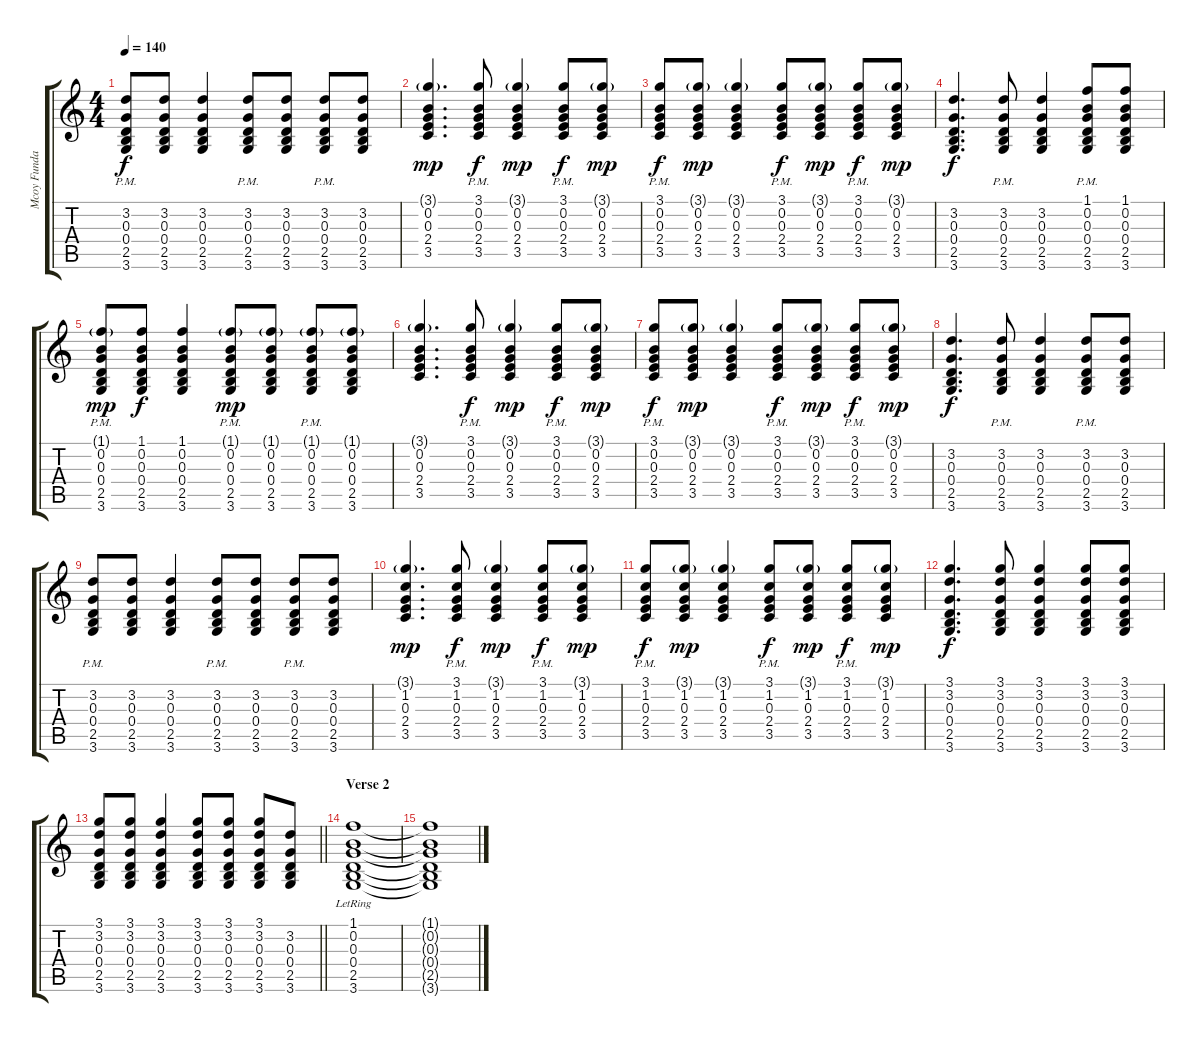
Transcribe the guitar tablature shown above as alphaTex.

\track ("Mcoy Fundales(Rhythm)" "Mcoy Funda") {instrument acousticguitarsteel}
\staff {score tabs}
\tuning (E4 B3 G3 D3 A2 E2) {hide}
\ts (4 4)
\tempo 140
\clef g2
\ks c
(3.2{pm} 0.3{pm} 0.4{pm} 2.5{pm} 3.6{pm}).8{dy f} (3.2 0.3 0.4 2.5 3.6).8 (3.2 0.3 0.4 2.5 3.6).4 (3.2{pm} 0.3{pm} 0.4{pm} 2.5{pm} 3.6{pm}).8 (3.2 0.3 0.4 2.5 3.6).8 (3.2{pm} 0.3{pm} 0.4{pm} 2.5{pm} 3.6{pm}).8 (3.2 0.3 0.4 2.5 3.6).8 |
(3.1{g} 0.2 0.3 2.4 3.5).4{d dy mp} (3.1{pm} 0.2{pm} 0.3{pm} 2.4{pm} 3.5{pm}).8{dy f} (3.1{g} 0.2 0.3 2.4 3.5).4{dy mp} (3.1{pm} 0.2{pm} 0.3{pm} 2.4{pm} 3.5{pm}).8{dy f} (3.1{g} 0.2 0.3 2.4 3.5).8{dy mp} |
(3.1{pm} 0.2{pm} 0.3{pm} 2.4{pm} 3.5{pm}).8{dy f} (3.1{g} 0.2 0.3 2.4 3.5).8{dy mp} (3.1{g} 0.2 0.3 2.4 3.5).4 (3.1{pm} 0.2{pm} 0.3{pm} 2.4{pm} 3.5{pm}).8{dy f} (3.1{g} 0.2 0.3 2.4 3.5).8{dy mp} (3.1{pm} 0.2{pm} 0.3{pm} 2.4{pm} 3.5{pm}).8{dy f} (3.1{g} 0.2 0.3 2.4 3.5).8{dy mp} |
(3.2 0.3 0.4 2.5 3.6).4{d dy f} (3.2{pm} 0.3{pm} 0.4{pm} 2.5{pm} 3.6{pm}).8 (3.2 0.3 0.4 2.5 3.6).4 (1.1{pm} 0.2{pm} 0.3{pm} 0.4{pm} 2.5{pm} 3.6{pm}).8 (1.1 0.2 0.3 0.4 2.5 3.6).8 |
(1.1{g pm} 0.2{pm} 0.3{pm} 0.4{pm} 2.5{pm} 3.6{pm}).8{dy mp} (1.1 0.2 0.3 0.4 2.5 3.6).8{dy f} (1.1 0.2 0.3 0.4 2.5 3.6).4 (1.1{g pm} 0.2{pm} 0.3{pm} 0.4{pm} 2.5{pm} 3.6{pm}).8{dy mp} (1.1{g} 0.2 0.3 0.4 2.5 3.6).8 (1.1{g pm} 0.2{pm} 0.3{pm} 0.4{pm} 2.5{pm} 3.6{pm}).8 (1.1{g} 0.2 0.3 0.4 2.5 3.6).8 |
(3.1{g} 0.2 0.3 2.4 3.5).4{d} (3.1{pm} 0.2{pm} 0.3{pm} 2.4{pm} 3.5{pm}).8{dy f} (3.1{g} 0.2 0.3 2.4 3.5).4{dy mp} (3.1{pm} 0.2{pm} 0.3{pm} 2.4{pm} 3.5{pm}).8{dy f} (3.1{g} 0.2 0.3 2.4 3.5).8{dy mp} |
(3.1{pm} 0.2{pm} 0.3{pm} 2.4{pm} 3.5{pm}).8{dy f} (3.1{g} 0.2 0.3 2.4 3.5).8{dy mp} (3.1{g} 0.2 0.3 2.4 3.5).4 (3.1{pm} 0.2{pm} 0.3{pm} 2.4{pm} 3.5{pm}).8{dy f} (3.1{g} 0.2 0.3 2.4 3.5).8{dy mp} (3.1{pm} 0.2{pm} 0.3{pm} 2.4{pm} 3.5{pm}).8{dy f} (3.1{g} 0.2 0.3 2.4 3.5).8{dy mp} |
(3.2 0.3 0.4 2.5 3.6).4{d dy f} (3.2{pm} 0.3{pm} 0.4{pm} 2.5{pm} 3.6{pm}).8 (3.2 0.3 0.4 2.5 3.6).4 (3.2{pm} 0.3{pm} 0.4{pm} 2.5{pm} 3.6{pm}).8 (3.2 0.3 0.4 2.5 3.6).8 |
(3.2{pm} 0.3{pm} 0.4{pm} 2.5{pm} 3.6{pm}).8 (3.2 0.3 0.4 2.5 3.6).8 (3.2 0.3 0.4 2.5 3.6).4 (3.2{pm} 0.3{pm} 0.4{pm} 2.5{pm} 3.6{pm}).8 (3.2 0.3 0.4 2.5 3.6).8 (3.2{pm} 0.3{pm} 0.4{pm} 2.5{pm} 3.6{pm}).8 (3.2 0.3 0.4 2.5 3.6).8 |
(3.1{g} 1.2 0.3 2.4 3.5).4{d dy mp} (3.1{pm} 1.2{pm} 0.3{pm} 2.4{pm} 3.5{pm}).8{dy f} (3.1{g} 1.2 0.3 2.4 3.5).4{dy mp} (3.1{pm} 1.2{pm} 0.3{pm} 2.4{pm} 3.5{pm}).8{dy f} (3.1{g} 1.2 0.3 2.4 3.5).8{dy mp} |
(3.1{pm} 1.2{pm} 0.3{pm} 2.4{pm} 3.5{pm}).8{dy f} (3.1{g} 1.2 0.3 2.4 3.5).8{dy mp} (3.1{g} 1.2 0.3 2.4 3.5).4 (3.1{pm} 1.2{pm} 0.3{pm} 2.4{pm} 3.5{pm}).8{dy f} (3.1{g} 1.2 0.3 2.4 3.5).8{dy mp} (3.1{pm} 1.2{pm} 0.3{pm} 2.4{pm} 3.5{pm}).8{dy f} (3.1{g} 1.2 0.3 2.4 3.5).8{dy mp} |
(3.1 3.2 0.3 0.4 2.5 3.6).4{d dy f} (3.1 3.2 0.3 0.4 2.5 3.6).8 (3.1 3.2 0.3 0.4 2.5 3.6).4 (3.1 3.2 0.3 0.4 2.5 3.6).8 (3.1 3.2 0.3 0.4 2.5 3.6).8 |
\barLineRight lightlight
(3.1 3.2 0.3 0.4 2.5 3.6).8 (3.1 3.2 0.3 0.4 2.5 3.6).8 (3.1 3.2 0.3 0.4 2.5 3.6).4 (3.1 3.2 0.3 0.4 2.5 3.6).8 (3.1 3.2 0.3 0.4 2.5 3.6).8 (3.1 3.2 0.3 0.4 2.5 3.6).8 (3.2 0.3 0.4 2.5 3.6).8 |
\section ("" "Verse 2")
(1.1{lr} 0.2{lr} 0.3{lr} 0.4{lr} 2.5{lr} 3.6{lr}).1 |
(1.1{t} 0.2{t} 0.3{t} 0.4{t} 2.5{t} 3.6{t}).1
